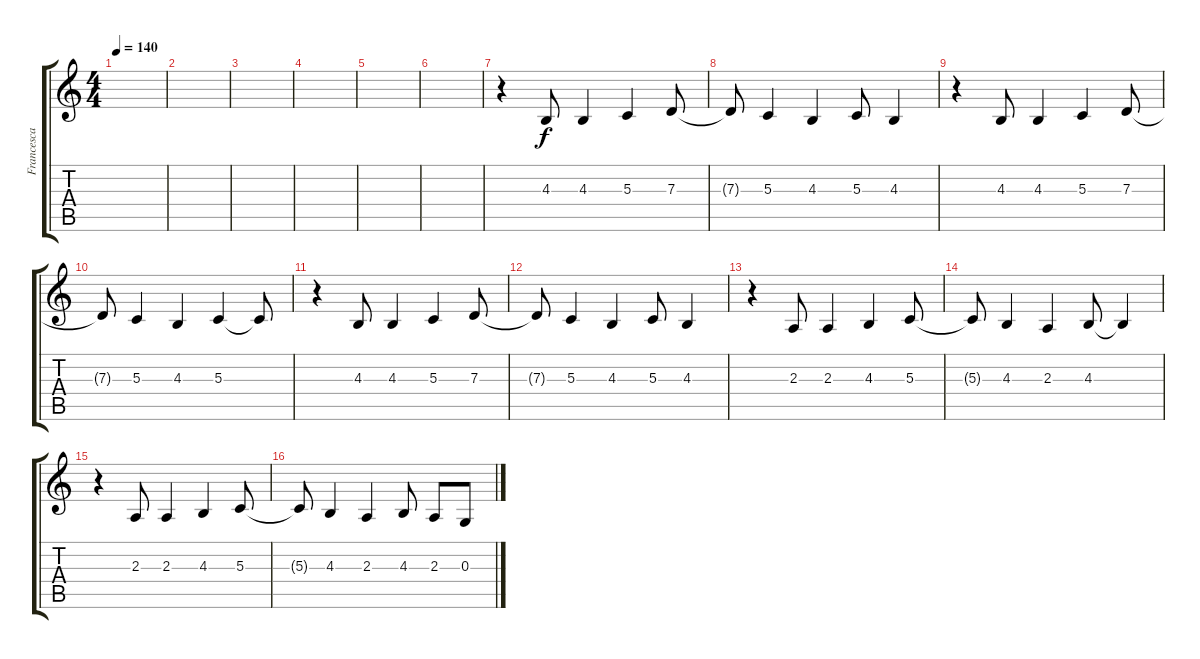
\track ("Francesca Chiara" "Francesca ") {instrument voiceoohs}
\staff {score tabs}
\tuning (E4 B3 G3 D3 A2 E2) {hide}
\ts (4 4)
\tempo 140
\clef g2
\ks c
|
|
|
|
|
|
r.4 4.3.8 4.3.4 5.3.4 7.3.8 |
7.3{t}.8 5.3.4 4.3.4 5.3.8 4.3.4 |
r.4 4.3.8 4.3.4 5.3.4 7.3.8 |
7.3{t}.8 5.3.4 4.3.4 5.3.4 5.3{t}.8 |
r.4 4.3.8 4.3.4 5.3.4 7.3.8 |
7.3{t}.8 5.3.4 4.3.4 5.3.8 4.3.4 |
r.4 2.3.8 2.3.4 4.3.4 5.3.8 |
5.3{t}.8 4.3.4 2.3.4 4.3.8 4.3{t}.4 |
r.4 2.3.8 2.3.4 4.3.4 5.3.8 |
5.3{t}.8 4.3.4 2.3.4 4.3.8 2.3.8 0.3.8
